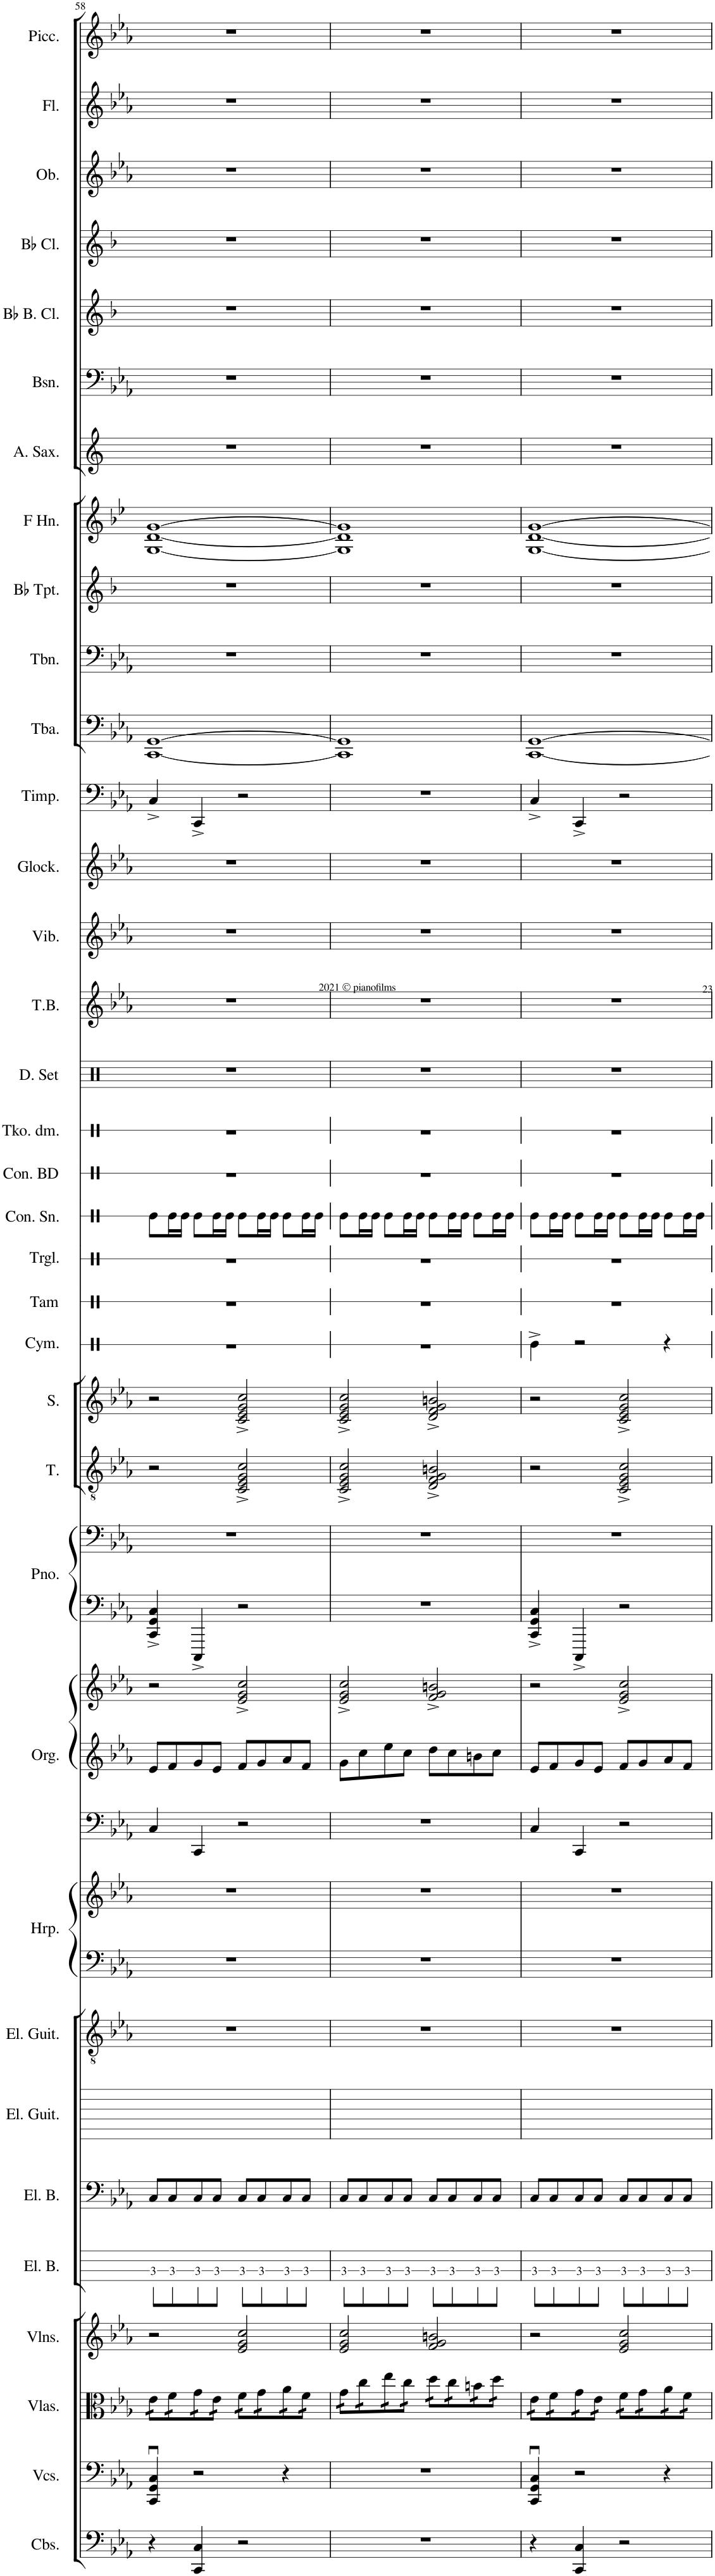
**kern	**kern	**kern	**kern	**kern	**kern	**kern	**kern	**kern	**kern	**kern	**kern	**kern	**kern	**kern	**kern	**kern	**kern	**kern	**kern	**kern	**kern	**kern	**kern	**kern	**kern	**kern	**kern	**kern	**kern	**kern	**kern	**kern	**kern	**kern	**kern	**kern	**kern	**kern
*part35	*part34	*part33	*part32	*part31	*part30	*part29	*part28	*part27	*part27	*part26	*part26	*part26	*part25	*part25	*part24	*part23	*part22	*part21	*part20	*part19	*part18	*part17	*part16	*part15	*part14	*part13	*part12	*part11	*part10	*part9	*part8	*part7	*part6	*part5	*part4	*part3	*part2	*part1
*staff39	*staff38	*staff37	*staff36	*staff35	*staff34	*staff33	*staff32	*staff31	*staff30	*staff29	*staff28	*staff27	*staff26	*staff25	*staff24	*staff23	*staff22	*staff21	*staff20	*staff19	*staff18	*staff17	*staff16	*staff15	*staff14	*staff13	*staff12	*staff11	*staff10	*staff9	*staff8	*staff7	*staff6	*staff5	*staff4	*staff3	*staff2	*staff1
*I"Contrabasses	*I"Violoncellos	*I"Violas	*I"Violins	*I"Electric Bass	*I"Electric Bass	*I"Electric Guitar	*I"Electric Guitar	*I"Harp	*	*I"Organ	*	*	*I"Piano	*	*I"Tenor	*I"Soprano	*I"Cymbal	*I"Tam-Tam	*I"Triangle	*I"Concert Snare Drum	*I"Concert Bass Drum	*I"Taiko Drum	*I"Drumset	*I"Tubular Bells	*I"Vibraphone	*I"Glockenspiel	*I"Timpani	*I"Tuba	*I"Trombone	*I"Bb Trumpet	*I"Horn in F	*I"Alto Saxophone	*I"Bassoon	*I"Bb Bass Clarinet	*I"Bb Clarinet	*I"Oboe	*I"Flute	*I"Piccolo
*I'Cbs.	*I'Vcs.	*I'Vlas.	*I'Vlns.	*I'El. B.	*I'El. B.	*I'El. Guit.	*I'El. Guit.	*I'Hrp.	*	*I'Org.	*	*	*I'Pno.	*	*I'T.	*I'S.	*I'Cym.	*I'Tam	*I'Trgl.	*I'Con. Sn.	*I'Con. BD	*I'Tko. dm.	*I'D. Set	*I'T.B.	*I'Vib.	*I'Glock.	*I'Timp.	*I'Tba.	*I'Tbn.	*I'Bb Tpt.	*	*I'A. Sax.	*I'Bsn.	*I'Bb B. Cl.	*I'Bb Cl.	*I'Ob.	*I'Fl.	*I'Picc.
!!LO:PB:g=z
*clefF4	*clefF4	*clefC3	*clefG2	*	*clefF4	*	*clefGv2	*clefF4	*clefG2	*clefF4	*clefG2	*clefG2	*clefF4	*clefF4	*clefGv2	*clefG2	*clefX	*clefX	*clefX	*clefX	*clefX	*clefX	*clefX	*clefG2	*clefG2	*clefG2	*clefF4	*clefF4	*clefF4	*clefG2	*clefG2	*clefG2	*clefF4	*clefG2	*clefG2	*clefG2	*clefG2	*clefG2
*Trd7c12	*	*	*	*Trd7c12	*Trd7c12	*	*	*	*	*	*	*	*	*	*	*	*	*	*	*	*	*	*	*	*	*Trd-14c-24	*	*	*	*Trd1c2	*Trd4c7	*Trd5c9	*	*Trd8c14	*Trd1c2	*	*	*Trd-7c-12
*k[b-e-a-]	*k[b-e-a-]	*k[b-e-a-]	*k[b-e-a-]	*k[b-e-a-]	*k[b-e-a-]	*k[b-e-a-]	*k[b-e-a-]	*k[b-e-a-]	*k[b-e-a-]	*k[b-e-a-]	*k[b-e-a-]	*k[b-e-a-]	*k[b-e-a-]	*k[b-e-a-]	*k[b-e-a-]	*k[b-e-a-]	*k[]	*k[]	*k[]	*k[]	*k[]	*k[]	*k[]	*k[b-e-a-]	*k[b-e-a-]	*k[b-e-a-]	*k[b-e-a-]	*k[b-e-a-]	*k[b-e-a-]	*k[b-]	*k[b-e-]	*k[]	*k[b-e-a-]	*k[b-]	*k[b-]	*k[b-e-a-]	*k[b-e-a-]	*k[b-e-a-]
*M4/4	*M4/4	*M4/4	*M4/4	*M4/4	*M4/4	*M4/4	*M4/4	*M4/4	*M4/4	*M4/4	*M4/4	*M4/4	*M4/4	*M4/4	*M4/4	*M4/4	*M4/4	*M4/4	*M4/4	*M4/4	*M4/4	*M4/4	*M4/4	*M4/4	*M4/4	*M4/4	*M4/4	*M4/4	*M4/4	*M4/4	*M4/4	*M4/4	*M4/4	*M4/4	*M4/4	*M4/4	*M4/4	*M4/4
=58	=58	=58	=58	=58	=58	=58	=58	=58	=58	=58	=58	=58	=58	=58	=58	=58	=58	=58	=58	=58	=58	=58	=58	=58	=58	=58	=58	=58	=58	=58	=58	=58	=58	=58	=58	=58	=58	=58
*	*	*tremolo	*	*	*	*	*	*	*	*	*	*	*	*	*	*	*	*	*	*	*	*	*	*	*	*	*	*	*	*	*	*	*	*	*	*	*	*
4r	4CC/u 4GG/u 4C/u	16e-\LL	2r	8C\L	8C/L	1r	1r	1r	1r	4C/	8e-/L	2r	4CC/^ 4GG/^ 4C/^	1r	2r	2r	1r	1r	1r	8Re\L	1r	1r	1r	1r	1r	1r	4C^/	[1CC [1GG	1r	1r	[1G [1d [1g	1r	1r	1r	1r	1r	1r	1r
.	.	16e-\	.	.	.	.	.	.	.	.	.	.	.	.	.	.	.	.	.	.	.	.	.	.	.	.	.	.	.	.	.	.	.	.	.	.	.	.
.	.	16f\	.	8C\	8C/	.	.	.	.	.	8f/	.	.	.	.	.	.	.	.	16Re\L	.	.	.	.	.	.	.	.	.	.	.	.	.	.	.	.	.	.
.	.	16f\	.	.	.	.	.	.	.	.	.	.	.	.	.	.	.	.	.	16Re\JJ	.	.	.	.	.	.	.	.	.	.	.	.	.	.	.	.	.	.
4CC/ 4C/	2r	16g\	.	8C\	8C/	.	.	.	.	4CC/	8g/	.	4CCC^/	.	.	.	.	.	.	8Re\L	.	.	.	.	.	.	4CC^/	.	.	.	.	.	.	.	.	.	.	.
.	.	16g\	.	.	.	.	.	.	.	.	.	.	.	.	.	.	.	.	.	.	.	.	.	.	.	.	.	.	.	.	.	.	.	.	.	.	.	.
.	.	16e-\	.	8C\J	8C/J	.	.	.	.	.	8e-/J	.	.	.	.	.	.	.	.	16Re\L	.	.	.	.	.	.	.	.	.	.	.	.	.	.	.	.	.	.
.	.	16e-\JJ	.	.	.	.	.	.	.	.	.	.	.	.	.	.	.	.	.	16Re\JJ	.	.	.	.	.	.	.	.	.	.	.	.	.	.	.	.	.	.
2r	.	16f\LL	2e-/ 2g/ 2cc/	8C\L	8C/L	.	.	.	.	2r	8f/L	2e-/^ 2g/^ 2cc/^	2r	.	2C/^ 2E-/^ 2G/^ 2c/^	2c/^ 2e-/^ 2g/^ 2cc/^	.	.	.	8Re\L	.	.	.	.	.	.	2r	.	.	.	.	.	.	.	.	.	.	.
.	.	16f\	.	.	.	.	.	.	.	.	.	.	.	.	.	.	.	.	.	.	.	.	.	.	.	.	.	.	.	.	.	.	.	.	.	.	.	.
.	.	16g\	.	8C\	8C/	.	.	.	.	.	8g/	.	.	.	.	.	.	.	.	16Re\L	.	.	.	.	.	.	.	.	.	.	.	.	.	.	.	.	.	.
.	.	16g\	.	.	.	.	.	.	.	.	.	.	.	.	.	.	.	.	.	16Re\JJ	.	.	.	.	.	.	.	.	.	.	.	.	.	.	.	.	.	.
.	4r	16a-\	.	8C\	8C/	.	.	.	.	.	8a-/	.	.	.	.	.	.	.	.	8Re\L	.	.	.	.	.	.	.	.	.	.	.	.	.	.	.	.	.	.
.	.	16a-\	.	.	.	.	.	.	.	.	.	.	.	.	.	.	.	.	.	.	.	.	.	.	.	.	.	.	.	.	.	.	.	.	.	.	.	.
.	.	16f\	.	8C\J	8C/J	.	.	.	.	.	8f/J	.	.	.	.	.	.	.	.	16Re\L	.	.	.	.	.	.	.	.	.	.	.	.	.	.	.	.	.	.
.	.	16f\JJ	.	.	.	.	.	.	.	.	.	.	.	.	.	.	.	.	.	16Re\JJ	.	.	.	.	.	.	.	.	.	.	.	.	.	.	.	.	.	.
=59	=59	=59	=59	=59	=59	=59	=59	=59	=59	=59	=59	=59	=59	=59	=59	=59	=59	=59	=59	=59	=59	=59	=59	=59	=59	=59	=59	=59	=59	=59	=59	=59	=59	=59	=59	=59	=59	=59
1r	1r	16g\LL	2e-/ 2g/ 2cc/	8C\L	8C/L	1r	1r	1r	1r	1r	8g\L	2e-/^ 2g/^ 2cc/^	1r	1r	2C/^ 2E-/^ 2G/^ 2c/^	2c/^ 2e-/^ 2g/^ 2cc/^	1r	1r	1r	8Re\L	1r	1r	1r	1r	1r	1r	1r	1CC] 1GG]	1r	1r	1G] 1d] 1g]	1r	1r	1r	1r	1r	1r	1r
.	.	16g\	.	.	.	.	.	.	.	.	.	.	.	.	.	.	.	.	.	.	.	.	.	.	.	.	.	.	.	.	.	.	.	.	.	.	.	.
.	.	16cc\	.	8C\	8C/	.	.	.	.	.	8cc\	.	.	.	.	.	.	.	.	16Re\L	.	.	.	.	.	.	.	.	.	.	.	.	.	.	.	.	.	.
.	.	16cc\	.	.	.	.	.	.	.	.	.	.	.	.	.	.	.	.	.	16Re\JJ	.	.	.	.	.	.	.	.	.	.	.	.	.	.	.	.	.	.
.	.	16ee-\	.	8C\	8C/	.	.	.	.	.	8ee-\	.	.	.	.	.	.	.	.	8Re\L	.	.	.	.	.	.	.	.	.	.	.	.	.	.	.	.	.	.
.	.	16ee-\	.	.	.	.	.	.	.	.	.	.	.	.	.	.	.	.	.	.	.	.	.	.	.	.	.	.	.	.	.	.	.	.	.	.	.	.
.	.	16cc\	.	8C\J	8C/J	.	.	.	.	.	8cc\J	.	.	.	.	.	.	.	.	16Re\L	.	.	.	.	.	.	.	.	.	.	.	.	.	.	.	.	.	.
.	.	16cc\JJ	.	.	.	.	.	.	.	.	.	.	.	.	.	.	.	.	.	16Re\JJ	.	.	.	.	.	.	.	.	.	.	.	.	.	.	.	.	.	.
.	.	16dd\LL	2f/ 2g/ 2bn/	8C\L	8C/L	.	.	.	.	.	8dd\L	2f/^ 2g/^ 2bn/^	.	.	2D/^ 2F/^ 2G/^ 2Bn/^	2d/^ 2f/^ 2g/^ 2bn/^	.	.	.	8Re\L	.	.	.	.	.	.	.	.	.	.	.	.	.	.	.	.	.	.
.	.	16dd\	.	.	.	.	.	.	.	.	.	.	.	.	.	.	.	.	.	.	.	.	.	.	.	.	.	.	.	.	.	.	.	.	.	.	.	.
.	.	16cc\	.	8C\	8C/	.	.	.	.	.	8cc\	.	.	.	.	.	.	.	.	16Re\L	.	.	.	.	.	.	.	.	.	.	.	.	.	.	.	.	.	.
.	.	16cc\	.	.	.	.	.	.	.	.	.	.	.	.	.	.	.	.	.	16Re\JJ	.	.	.	.	.	.	.	.	.	.	.	.	.	.	.	.	.	.
.	.	16bn\	.	8C\	8C/	.	.	.	.	.	8bn\	.	.	.	.	.	.	.	.	8Re\L	.	.	.	.	.	.	.	.	.	.	.	.	.	.	.	.	.	.
.	.	16bn\	.	.	.	.	.	.	.	.	.	.	.	.	.	.	.	.	.	.	.	.	.	.	.	.	.	.	.	.	.	.	.	.	.	.	.	.
.	.	16dd\	.	8C\J	8C/J	.	.	.	.	.	8cc\J	.	.	.	.	.	.	.	.	16Re\L	.	.	.	.	.	.	.	.	.	.	.	.	.	.	.	.	.	.
.	.	16dd\JJ	.	.	.	.	.	.	.	.	.	.	.	.	.	.	.	.	.	16Re\JJ	.	.	.	.	.	.	.	.	.	.	.	.	.	.	.	.	.	.
=60	=60	=60	=60	=60	=60	=60	=60	=60	=60	=60	=60	=60	=60	=60	=60	=60	=60	=60	=60	=60	=60	=60	=60	=60	=60	=60	=60	=60	=60	=60	=60	=60	=60	=60	=60	=60	=60	=60
4r	4CC/u 4GG/u 4C/u	16e-\LL	2r	8C\L	8C/L	1r	1r	1r	1r	4C/	8e-/L	2r	4CC/^ 4GG/^ 4C/^	1r	2r	2r	4Re^\	1r	1r	8Re\L	1r	1r	1r	1r	1r	1r	4C^/	[1CC [1GG	1r	1r	[1G [1d [1g	1r	1r	1r	1r	1r	1r	1r
.	.	16e-\	.	.	.	.	.	.	.	.	.	.	.	.	.	.	.	.	.	.	.	.	.	.	.	.	.	.	.	.	.	.	.	.	.	.	.	.
.	.	16f\	.	8C\	8C/	.	.	.	.	.	8f/	.	.	.	.	.	.	.	.	16Re\L	.	.	.	.	.	.	.	.	.	.	.	.	.	.	.	.	.	.
.	.	16f\	.	.	.	.	.	.	.	.	.	.	.	.	.	.	.	.	.	16Re\JJ	.	.	.	.	.	.	.	.	.	.	.	.	.	.	.	.	.	.
4CC/ 4C/	2r	16g\	.	8C\	8C/	.	.	.	.	4CC/	8g/	.	4CCC^/	.	.	.	2r	.	.	8Re\L	.	.	.	.	.	.	4CC^/	.	.	.	.	.	.	.	.	.	.	.
.	.	16g\	.	.	.	.	.	.	.	.	.	.	.	.	.	.	.	.	.	.	.	.	.	.	.	.	.	.	.	.	.	.	.	.	.	.	.	.
.	.	16e-\	.	8C\J	8C/J	.	.	.	.	.	8e-/J	.	.	.	.	.	.	.	.	16Re\L	.	.	.	.	.	.	.	.	.	.	.	.	.	.	.	.	.	.
.	.	16e-\JJ	.	.	.	.	.	.	.	.	.	.	.	.	.	.	.	.	.	16Re\JJ	.	.	.	.	.	.	.	.	.	.	.	.	.	.	.	.	.	.
2r	.	16f\LL	2e-/ 2g/ 2cc/	8C\L	8C/L	.	.	.	.	2r	8f/L	2e-/^ 2g/^ 2cc/^	2r	.	2C/^ 2E-/^ 2G/^ 2c/^	2c/^ 2e-/^ 2g/^ 2cc/^	.	.	.	8Re\L	.	.	.	.	.	.	2r	.	.	.	.	.	.	.	.	.	.	.
.	.	16f\	.	.	.	.	.	.	.	.	.	.	.	.	.	.	.	.	.	.	.	.	.	.	.	.	.	.	.	.	.	.	.	.	.	.	.	.
.	.	16g\	.	8C\	8C/	.	.	.	.	.	8g/	.	.	.	.	.	.	.	.	16Re\L	.	.	.	.	.	.	.	.	.	.	.	.	.	.	.	.	.	.
.	.	16g\	.	.	.	.	.	.	.	.	.	.	.	.	.	.	.	.	.	16Re\JJ	.	.	.	.	.	.	.	.	.	.	.	.	.	.	.	.	.	.
.	4r	16a-\	.	8C\	8C/	.	.	.	.	.	8a-/	.	.	.	.	.	4r	.	.	8Re\L	.	.	.	.	.	.	.	.	.	.	.	.	.	.	.	.	.	.
.	.	16a-\	.	.	.	.	.	.	.	.	.	.	.	.	.	.	.	.	.	.	.	.	.	.	.	.	.	.	.	.	.	.	.	.	.	.	.	.
.	.	16f\	.	8C\J	8C/J	.	.	.	.	.	8f/J	.	.	.	.	.	.	.	.	16Re\L	.	.	.	.	.	.	.	.	.	.	.	.	.	.	.	.	.	.
.	.	16f\JJ	.	.	.	.	.	.	.	.	.	.	.	.	.	.	.	.	.	16Re\JJ	.	.	.	.	.	.	.	.	.	.	.	.	.	.	.	.	.	.
*	*	*Xtremolo	*	*	*	*	*	*	*	*	*	*	*	*	*	*	*	*	*	*	*	*	*	*	*	*	*	*	*	*	*	*	*	*	*	*	*	*
=	=	=	=	=	=	=	=	=	=	=	=	=	=	=	=	=	=	=	=	=	=	=	=	=	=	=	=	=	=	=	=	=	=	=	=	=	=	=
*-	*-	*-	*-	*-	*-	*-	*-	*-	*-	*-	*-	*-	*-	*-	*-	*-	*-	*-	*-	*-	*-	*-	*-	*-	*-	*-	*-	*-	*-	*-	*-	*-	*-	*-	*-	*-	*-	*-
